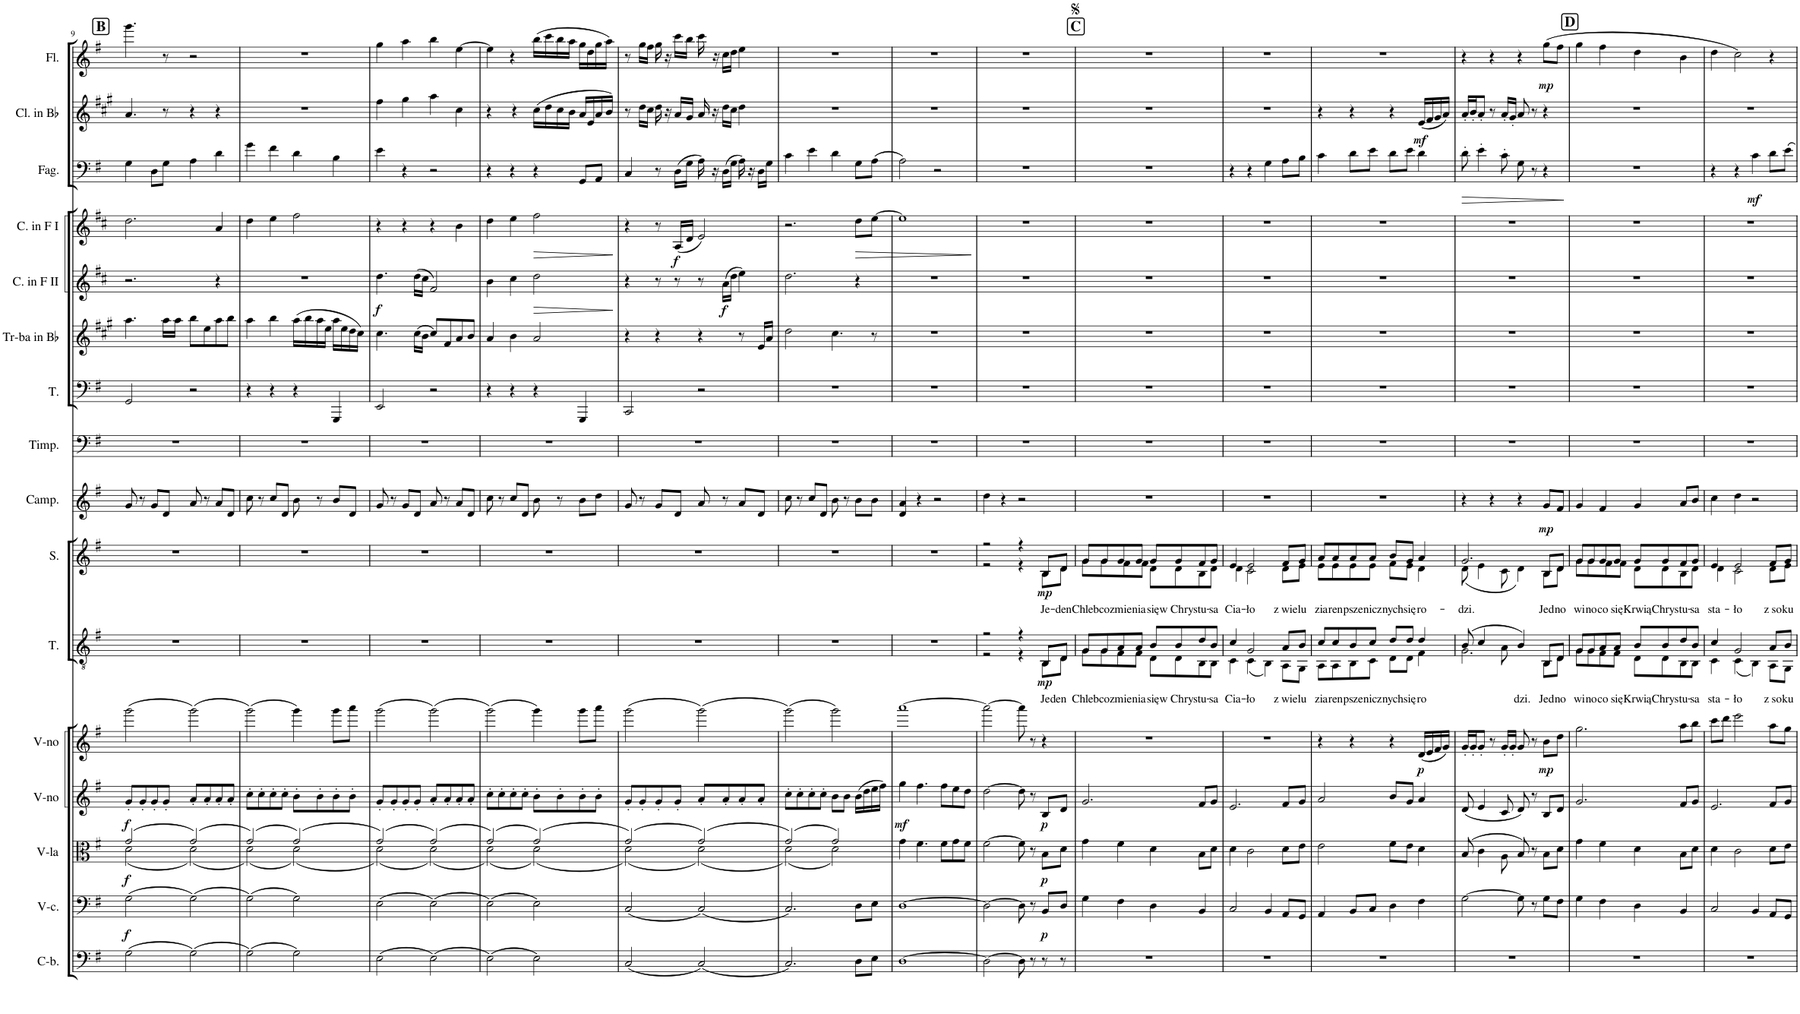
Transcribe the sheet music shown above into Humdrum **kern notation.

**kern	**kern	**dynam	**kern	**dynam	**kern	**dynam	**kern	**dynam	**kern	**text	**dynam	**kern	**text	**dynam	**kern	**dynam	**kern	**kern	**kern	**kern	**dynam	**kern	**dynam	**kern	**dynam	**kern	**dynam	**kern	**dynam
*part16	*part15	*part15	*part14	*part14	*part13	*part13	*part12	*part12	*part11	*part11	*part11	*part10	*part10	*part10	*part9	*part9	*part8	*part7	*part6	*part5	*part5	*part4	*part4	*part3	*part3	*part2	*part2	*part1	*part1
*staff16	*staff15	*staff15	*staff14	*staff14	*staff13	*staff13	*staff12	*staff12	*staff11	*staff11	*staff11	*staff10	*staff10	*staff10	*staff9	*staff9	*staff8	*staff7	*staff6	*staff5	*staff5	*staff4	*staff4	*staff3	*staff3	*staff2	*staff2	*staff1	*staff1
*I"Contrabbasso	*I"Violoncello	*	*I"Viola	*	*I"Violino	*	*I"Violino	*	*I"Tenor	*	*	*I"Soprano	*	*	*I"Campanelli	*	*I"Timpani	*I"Tuba	*I"Tromba in Bb	*I"Corno in F II	*	*I"Corno in F I	*	*I"Fagotto	*	*I"Clarinetto in Bb	*	*I"Flauto	*
*I'C-b.	*I'V-c.	*	*I'V-la	*	*I'V-no	*	*I'V-no	*	*I'T.	*	*	*I'S.	*	*	*I'Camp.	*	*I'Timp.	*I'T.	*I'Tr-ba in Bb	*I'C. in F II	*	*I'C. in F I	*	*I'Fag.	*	*I'Cl. in Bb	*	*I'Fl.	*
!!LO:PB:g=z
*clefF4	*clefF4	*	*clefC3	*	*clefG2	*	*clefG2	*	*clefGv2	*	*	*clefG2	*	*	*clefG2	*	*clefF4	*clefF4	*clefG2	*clefG2	*	*clefG2	*	*clefF4	*	*clefG2	*	*clefG2	*
*Trd7c12	*	*	*	*	*	*	*	*	*	*	*	*	*	*	*Trd-14c-24	*	*	*	*Trd1c2	*Trd4c7	*	*Trd4c7	*	*	*	*Trd1c2	*	*	*
*k[f#]	*k[f#]	*	*k[f#]	*	*k[f#]	*	*k[f#]	*	*k[f#]	*	*	*k[f#]	*	*	*k[f#]	*	*k[f#]	*k[f#]	*k[f#c#g#]	*k[f#c#]	*	*k[f#c#]	*	*k[f#]	*	*k[f#c#g#]	*	*k[f#]	*
*M4/4	*M4/4	*	*M4/4	*	*M4/4	*	*M4/4	*	*M4/4	*	*	*M4/4	*	*	*M4/4	*	*M4/4	*M4/4	*M4/4	*M4/4	*	*M4/4	*	*M4/4	*	*M4/4	*	*M4/4	*
!!LO:REH:place=s1:a:B:cj:fs=14:t=B
=9	=9	=9	=9	=9	=9	=9	=9	=9	=9	=9	=9	=9	=9	=9	=9	=9	=9	=9	=9	=9	=9	=9	=9	=9	=9	=9	=9	=9	=9
*	*	*	*^	*	*	*	*	*	*	*	*	*	*	*	*	*	*	*	*	*	*	*	*	*	*	*	*	*	*
!	!	!LO:DY:b	!	!	!LO:DY:b	!	!LO:DY:b	!	!	!	!	!	!	!	!	!	!	!	!	!	!	!	!	!	!	!	!	!	!	!
(2G\	(2G\	f	(2g/	(2d\	f	8g'/L	f	(2ggg\	.	1r	.	.	1r	.	.	8g/	.	1r	2GG/	4.aa\	2.r	.	2.dd\	.	4G\	.	4.a/	.	4.ggg\	.
.	.	.	.	.	.	8g'/	.	.	.	.	.	.	.	.	.	8r	.	.	.	.	.	.	.	.	.	.	.	.	.	.
.	.	.	.	.	.	8g'/	.	.	.	.	.	.	.	.	.	8g/L	.	.	.	.	.	.	.	.	8D\L	.	.	.	.	.
.	.	.	.	.	.	8g'/J	.	.	.	.	.	.	.	.	.	8d/J	.	.	.	16aa\LL	.	.	.	.	8G\J	.	8r	.	8r	.
.	.	.	.	.	.	.	.	.	.	.	.	.	.	.	.	.	.	.	.	16aa\JJ	.	.	.	.	.	.	.	.	.	.
(2G\)	(2G\)	.	(2g/)	(2d\)	.	8a'/L	.	(2ggg\)	.	.	.	.	.	.	.	8a/	.	.	2r	8bb\L	.	.	.	.	4A\	.	4r	.	2r	.
.	.	.	.	.	.	8a'/	.	.	.	.	.	.	.	.	.	8r	.	.	.	8ee\	.	.	.	.	.	.	.	.	.	.
.	.	.	.	.	.	8a'/	.	.	.	.	.	.	.	.	.	8a/L	.	.	.	8aa\	4r	.	4a/	.	4d\	.	4r	.	.	.
.	.	.	.	.	.	8a'/J	.	.	.	.	.	.	.	.	.	8d/J	.	.	.	8bb\J	.	.	.	.	.	.	.	.	.	.
=10	=10	=10	=10	=10	=10	=10	=10	=10	=10	=10	=10	=10	=10	=10	=10	=10	=10	=10	=10	=10	=10	=10	=10	=10	=10	=10	=10	=10	=10	=10
(2G\)	(2G\)	.	(2g/)	(2d\)	.	8cc'\L	.	(2ggg\)	.	1r	.	.	1r	.	.	8cc\	.	1r	4r	4aa\	1r	.	4dd\	.	4g\	.	1r	.	1r	.
.	.	.	.	.	.	8cc'\	.	.	.	.	.	.	.	.	.	8r	.	.	.	.	.	.	.	.	.	.	.	.	.	.
.	.	.	.	.	.	8cc'\	.	.	.	.	.	.	.	.	.	8cc/L	.	.	4r	4bb\	.	.	4ee\	.	4f#\	.	.	.	.	.
.	.	.	.	.	.	8cc'\J	.	.	.	.	.	.	.	.	.	8d/J	.	.	.	.	.	.	.	.	.	.	.	.	.	.
2G\)	2G\)	.	(2g/)	(2d\)	.	8b'\L	.	4ggg\)	.	.	.	.	.	.	.	8b\	.	.	4r	(16aa\LL	.	.	2ff#\	.	4d\	.	.	.	.	.
.	.	.	.	.	.	.	.	.	.	.	.	.	.	.	.	.	.	.	.	16bb\	.	.	.	.	.	.	.	.	.	.
.	.	.	.	.	.	8b'\	.	.	.	.	.	.	.	.	.	8r	.	.	.	16aa\	.	.	.	.	.	.	.	.	.	.
.	.	.	.	.	.	.	.	.	.	.	.	.	.	.	.	.	.	.	.	16ee\JJ	.	.	.	.	.	.	.	.	.	.
.	.	.	.	.	.	8b'\	.	8ggg\L	.	.	.	.	.	.	.	8b/L	.	.	4GGG/	16aa\LL	.	.	.	.	4B\	.	.	.	.	.
.	.	.	.	.	.	.	.	.	.	.	.	.	.	.	.	.	.	.	.	16ee\	.	.	.	.	.	.	.	.	.	.
.	.	.	.	.	.	8b'\J	.	8aaa\J	.	.	.	.	.	.	.	8d/J	.	.	.	16dd\	.	.	.	.	.	.	.	.	.	.
.	.	.	.	.	.	.	.	.	.	.	.	.	.	.	.	.	.	.	.	16cc#\JJ)	.	.	.	.	.	.	.	.	.	.
=11	=11	=11	=11	=11	=11	=11	=11	=11	=11	=11	=11	=11	=11	=11	=11	=11	=11	=11	=11	=11	=11	=11	=11	=11	=11	=11	=11	=11	=11	=11
!	!	!	!	!	!	!	!	!	!	!	!	!	!	!	!	!	!	!	!	!	!	!LO:DY:b	!	!	!	!	!	!	!	!
(2E\	(2E\	.	(2g/)	(2d\)	.	8g'/L	.	(2ggg\	.	1r	.	.	1r	.	.	8g/	.	1r	2EE/	4.cc#\	4.dd\	f	4r	.	4e\	.	4ff#\	.	4gg\	.
.	.	.	.	.	.	8g'/	.	.	.	.	.	.	.	.	.	8r	.	.	.	.	.	.	.	.	.	.	.	.	.	.
.	.	.	.	.	.	8g'/	.	.	.	.	.	.	.	.	.	8g/L	.	.	.	.	.	.	4r	.	4r	.	4gg#\	.	4aa\	.
.	.	.	.	.	.	8g'/J	.	.	.	.	.	.	.	.	.	8d/J	.	.	.	(16cc#\LL	(16dd\LL	.	.	.	.	.	.	.	.	.
.	.	.	.	.	.	.	.	.	.	.	.	.	.	.	.	.	.	.	.	16b\JJ	16cc#\JJ	.	.	.	.	.	.	.	.	.
(2E\)	(2E\)	.	(2g/)	(2d\)	.	8a'/L	.	(2ggg\)	.	.	.	.	.	.	.	8a/	.	.	2r	8cc#/L)	2f#/)	.	4r	.	2r	.	4aa\	.	4bb\	.
.	.	.	.	.	.	8a'/	.	.	.	.	.	.	.	.	.	8r	.	.	.	8f#/	.	.	.	.	.	.	.	.	.	.
.	.	.	.	.	.	8a'/	.	.	.	.	.	.	.	.	.	8a/L	.	.	.	8a/	.	.	4b\	.	.	.	4cc#\	.	[4ee\	.
.	.	.	.	.	.	8a'/J	.	.	.	.	.	.	.	.	.	8d/J	.	.	.	8b/J	.	.	.	.	.	.	.	.	.	.
=12	=12	=12	=12	=12	=12	=12	=12	=12	=12	=12	=12	=12	=12	=12	=12	=12	=12	=12	=12	=12	=12	=12	=12	=12	=12	=12	=12	=12	=12	=12
(2E\)	(2E\)	.	(2g/)	(2d\)	.	8cc'\L	.	(2ggg\)	.	1r	.	.	1r	.	.	8cc\	.	1r	4r	4a/	4b\	.	4dd\	.	4r	.	4r	.	4ee\]	.
.	.	.	.	.	.	8cc'\	.	.	.	.	.	.	.	.	.	8r	.	.	.	.	.	.	.	.	.	.	.	.	.	.
.	.	.	.	.	.	8cc'\	.	.	.	.	.	.	.	.	.	8cc/L	.	.	4r	4b\	4cc#\	.	4ee\	.	4r	.	4r	.	4r	.
.	.	.	.	.	.	8cc'\J	.	.	.	.	.	.	.	.	.	8d/J	.	.	.	.	.	.	.	.	.	.	.	.	.	.
!	!	!	!	!	!	!	!	!	!	!	!	!	!	!	!	!	!	!	!	!	!	!LO:HP:b	!	!LO:HP:b	!	!	!	!	!	!
2E\)	2E\)	.	(2g/)	(2d\)	.	8b'\L	.	4ggg\)	.	.	.	.	.	.	.	8b\	.	.	4r	2a/	2dd\	>	2ff#\	>	4r	.	(16cc#\LL	.	(16bb\LL	.
.	.	.	.	.	.	.	.	.	.	.	.	.	.	.	.	.	.	.	.	.	.	.	.	.	.	.	16dd\	.	16ccc\	.
.	.	.	.	.	.	8b'\	.	.	.	.	.	.	.	.	.	8r	.	.	.	.	.	.	.	.	.	.	16cc#\	.	16bb\	.
.	.	.	.	.	.	.	.	.	.	.	.	.	.	.	.	.	.	.	.	.	.	.	.	.	.	.	16b\JJ	.	16aa\JJ	.
.	.	.	.	.	.	8b'\	.	8ggg\L	.	.	.	.	.	.	.	8b\L	.	.	4GGG/	.	.	.	.	.	8GG/L	.	16a/LL	.	16gg\LL	.
.	.	.	.	.	.	.	.	.	.	.	.	.	.	.	.	.	.	.	.	.	.	.	.	.	.	.	16e/	.	16dd\	.
.	.	.	.	.	.	8b'\J	.	8aaa\J	.	.	.	.	.	.	.	8dd\J	.	.	.	.	.	.	.	.	8AA/J	.	16a/	.	16gg\	.
.	.	.	.	.	.	.	.	.	.	.	.	.	.	.	.	.	.	.	.	.	.	.	.	.	.	.	16b/JJ)	.	16aa\JJ)	.
*	*	*	*v	*v	*	*	*	*	*	*	*	*	*	*	*	*	*	*	*	*	*	*	*	*	*	*	*	*	*	*
.	.	.	.	.	.	.	.	.	.	.	.	.	.	.	.	.	.	.	.	.	]	.	]	.	.	.	.	.	.
=13	=13	=13	=13	=13	=13	=13	=13	=13	=13	=13	=13	=13	=13	=13	=13	=13	=13	=13	=13	=13	=13	=13	=13	=13	=13	=13	=13	=13	=13
*	*	*	*^	*	*	*	*	*	*	*	*	*	*	*	*	*	*	*	*	*	*	*	*	*	*	*	*	*	*
(2C/	(2C/	.	(2g/)	(2d\)	.	8g'/L	.	(2ggg\	.	1r	.	.	1r	.	.	8g/	.	1r	2CC/	4r	4r	.	4r	.	4C/	.	8r	.	8r	.
.	.	.	.	.	.	8g'/	.	.	.	.	.	.	.	.	.	8r	.	.	.	.	.	.	.	.	.	.	16dd\LL	.	16gg\LL	.
.	.	.	.	.	.	.	.	.	.	.	.	.	.	.	.	.	.	.	.	.	.	.	.	.	.	.	16cc#\JJ	.	16ff#\JJ	.
.	.	.	.	.	.	8g'/	.	.	.	.	.	.	.	.	.	8g/L	.	.	.	4r	8r	.	8r	.	8r	.	16dd\	.	16gg\	.
.	.	.	.	.	.	.	.	.	.	.	.	.	.	.	.	.	.	.	.	.	.	.	.	.	.	.	16r	.	16r	.
!	!	!	!	!	!	!	!	!	!	!	!	!	!	!	!	!	!	!	!	!	!	!	!	!LO:DY:b	!	!	!	!	!	!
.	.	.	.	.	.	8g'/J	.	.	.	.	.	.	.	.	.	8d/J	.	.	.	.	8r	.	(16A/LL	f	(16D\LL	.	16a/LL	.	16ccc\LL	.
.	.	.	.	.	.	.	.	.	.	.	.	.	.	.	.	.	.	.	.	.	.	.	16d/JJ	.	16G\JJ	.	16g#/JJ	.	16bb\JJ	.
(2C/)	(2C/)	.	(2g/)	(2d\)	.	8a'/L	.	(2ggg\)	.	.	.	.	.	.	.	8a/	.	.	2r	4r	8r	.	2e/)	.	16A\)	.	16a/	.	16ccc\	.
.	.	.	.	.	.	.	.	.	.	.	.	.	.	.	.	.	.	.	.	.	.	.	.	.	16r	.	16r	.	16r	.
!	!	!	!	!	!	!	!	!	!	!	!	!	!	!	!	!	!	!	!	!	!	!LO:DY:b	!	!	!	!	!	!	!	!
.	.	.	.	.	.	8a'/	.	.	.	.	.	.	.	.	.	8r	.	.	.	.	(16a\LL	f	.	.	(16D\LL	.	16dd\LL	.	16cc\LL	.
.	.	.	.	.	.	.	.	.	.	.	.	.	.	.	.	.	.	.	.	.	16dd\JJ	.	.	.	16G\JJ	.	16cc#\JJ	.	16dd\JJ	.
.	.	.	.	.	.	8a'/	.	.	.	.	.	.	.	.	.	8a/L	.	.	.	8r	4ee\)	.	.	.	16A\)	.	4dd\	.	4ee\	.
.	.	.	.	.	.	.	.	.	.	.	.	.	.	.	.	.	.	.	.	.	.	.	.	.	16r	.	.	.	.	.
.	.	.	.	.	.	8a'/J	.	.	.	.	.	.	.	.	.	8d/J	.	.	.	16e/LL	.	.	.	.	16D\LL	.	.	.	.	.
.	.	.	.	.	.	.	.	.	.	.	.	.	.	.	.	.	.	.	.	16a/JJ	.	.	.	.	16G\JJ	.	.	.	.	.
=14	=14	=14	=14	=14	=14	=14	=14	=14	=14	=14	=14	=14	=14	=14	=14	=14	=14	=14	=14	=14	=14	=14	=14	=14	=14	=14	=14	=14	=14	=14
2.C/)	2.C/)	.	(2g/)	(2d\)	.	8cc'\L	.	(2ggg\)	.	1r	.	.	1r	.	.	8cc\	.	1r	1r	2dd\	2.dd\	.	2.r	.	4c\	.	1r	.	1r	.
.	.	.	.	.	.	8cc'\	.	.	.	.	.	.	.	.	.	8r	.	.	.	.	.	.	.	.	.	.	.	.	.	.
.	.	.	.	.	.	8cc'\	.	.	.	.	.	.	.	.	.	8cc/L	.	.	.	.	.	.	.	.	4e\	.	.	.	.	.
.	.	.	.	.	.	8cc'\J	.	.	.	.	.	.	.	.	.	8d/J	.	.	.	.	.	.	.	.	.	.	.	.	.	.
.	.	.	2g/)	2d\)	.	8b\L	.	2ggg\)	.	.	.	.	.	.	.	8b\	.	.	.	4.cc#\	.	.	.	.	4d\	.	.	.	.	.
.	.	.	.	.	.	8b\J	.	.	.	.	.	.	.	.	.	8r	.	.	.	.	.	.	.	.	.	.	.	.	.	.
!	!	!	!	!	!	!	!	!	!	!	!	!	!	!	!	!	!	!	!	!	!	!	!	!LO:HP:b	!	!	!	!	!	!
8D\L	8D\L	.	.	.	.	(16b\LL	.	.	.	.	.	.	.	.	.	8b\L	.	.	.	.	4r	.	8dd\L	>	8G\L	.	.	.	.	.
.	.	.	.	.	.	16dd\	.	.	.	.	.	.	.	.	.	.	.	.	.	.	.	.	.	.	.	.	.	.	.	.
8E\J	8E\J	.	.	.	.	16ee\	.	.	.	.	.	.	.	.	.	8b\J	.	.	.	8r	.	.	[8ee\J	.	(8A\J	.	.	.	.	.
.	.	.	.	.	.	16ff#\JJ)	.	.	.	.	.	.	.	.	.	.	.	.	.	.	.	.	.	.	.	.	.	.	.	.
*	*	*	*v	*v	*	*	*	*	*	*	*	*	*	*	*	*	*	*	*	*	*	*	*	*	*	*	*	*	*	*
=15	=15	=15	=15	=15	=15	=15	=15	=15	=15	=15	=15	=15	=15	=15	=15	=15	=15	=15	=15	=15	=15	=15	=15	=15	=15	=15	=15	=15	=15
!	!	!	!	!	!	!LO:DY:b	!	!	!	!	!	!	!	!	!	!	!	!	!	!	!	!	!	!	!	!	!	!	!
[1D	[1D	.	4g\	.	4gg\	mf	[1aaa	.	1r	.	.	1r	.	.	4d/ 4a/	.	1r	1r	1r	1r	.	1ee]	.	2A\)	.	1r	.	1r	.
.	.	.	4.f#\	.	4.ff#\	.	.	.	.	.	.	.	.	.	4r	.	.	.	.	.	.	.	.	.	.	.	.	.	.
.	.	.	.	.	.	.	.	.	.	.	.	.	.	.	2r	.	.	.	.	.	.	.	.	2r	.	.	.	.	.
.	.	.	8f#\L	.	8ff#\L	.	.	.	.	.	.	.	.	.	.	.	.	.	.	.	.	.	.	.	.	.	.	.	.
.	.	.	8g\	.	8ee\	.	.	.	.	.	.	.	.	.	.	.	.	.	.	.	.	.	.	.	.	.	.	.	.
.	.	.	8f#\J	.	8dd\J	.	.	.	.	.	.	.	.	.	.	.	.	.	.	.	.	.	.	.	.	.	.	.	.
.	.	.	.	.	.	.	.	.	.	.	.	.	.	.	.	.	.	.	.	.	.	.	]	.	.	.	.	.	.
=16	=16	=16	=16	=16	=16	=16	=16	=16	=16	=16	=16	=16	=16	=16	=16	=16	=16	=16	=16	=16	=16	=16	=16	=16	=16	=16	=16	=16	=16
*	*	*	*	*	*	*	*	*	*^	*	*	*^	*	*	*	*	*	*	*	*	*	*	*	*	*	*	*	*	*
2D\_	2D\_	.	[2f#\	.	[2dd\	.	2aaa\_	.	2r	2r	.	.	2r	2r	.	.	4dd\	.	1r	1r	1r	1r	.	1r	.	1r	.	1r	.	1r	.
.	.	.	.	.	.	.	.	.	.	.	.	.	.	.	.	.	4r	.	.	.	.	.	.	.	.	.	.	.	.	.	.
8D\]	8D\]	.	8f#\]	.	8dd\]	.	8aaa\]	.	4r	4r	.	.	4r	4r	.	.	2r	.	.	.	.	.	.	.	.	.	.	.	.	.	.
8r	8r	.	8r	.	8r	.	8r	.	.	.	.	.	.	.	.	.	.	.	.	.	.	.	.	.	.	.	.	.	.	.	.
!	!	!LO:DY:b	!	!LO:DY:b	!	!LO:DY:b	!	!	!	!	!LO:LY:b	!LO:DY:b	!	!	!LO:LY:b	!LO:DY:b	!	!	!	!	!	!	!	!	!	!	!	!	!	!	!
8r	8BB/L	p	8B\L	p	8B/L	p	4r	.	8BB/L	8BB\L	Je-	mp	8B/L	8B\L	Je-	mp	.	.	.	.	.	.	.	.	.	.	.	.	.	.	.
!	!	!	!	!	!	!	!	!	!	!	!LO:LY:b	!	!	!	!LO:LY:b	!	!	!	!	!	!	!	!	!	!	!	!	!	!	!	!
8r	8D/J	.	8d\J	.	8d/J	.	.	.	8D/J	8D\J	-den	.	8d/J	8d\J	-den	.	.	.	.	.	.	.	.	.	.	.	.	.	.	.	.
!!LO:REH:place=s1:a:B:cj:fs=14:t=C
=17	=17	=17	=17	=17	=17	=17	=17	=17	=17	=17	=17	=17	=17	=17	=17	=17	=17	=17	=17	=17	=17	=17	=17	=17	=17	=17	=17	=17	=17	=17	=17
!	!	!	!	!	!	!	!	!	!	!	!LO:LY:b	!	!	!	!LO:LY:b	!	!	!	!	!	!	!	!	!	!	!	!	!	!	!	!
1r	4G\	.	4g\	.	2.g/	.	1r	.	8G/L	8G\L	Chleb	.	8g/L	8g\L	Chleb	.	1r	.	1r	1r	1r	1r	.	1r	.	1r	.	1r	.	1r	.
!	!	!	!	!	!	!	!	!	!	!	!LO:LY:b	!	!	!	!LO:LY:b	!	!	!	!	!	!	!	!	!	!	!	!	!	!	!	!
.	.	.	.	.	.	.	.	.	8G/	8G\	co	.	8g/	8g\	co	.	.	.	.	.	.	.	.	.	.	.	.	.	.	.	.
!	!	!	!	!	!	!	!	!	!	!	!LO:LY:b	!	!	!	!LO:LY:b	!	!	!	!	!	!	!	!	!	!	!	!	!	!	!	!
.	4F#\	.	4f#\	.	.	.	.	.	8A/	8F#\	zmie-	.	8g/	8f#\	zmie-	.	.	.	.	.	.	.	.	.	.	.	.	.	.	.	.
!	!	!	!	!	!	!	!	!	!	!	!LO:LY:b	!	!	!	!LO:LY:b	!	!	!	!	!	!	!	!	!	!	!	!	!	!	!	!
.	.	.	.	.	.	.	.	.	8A/J	8F#\J	-nia	.	8g/J	8f#\J	-nia	.	.	.	.	.	.	.	.	.	.	.	.	.	.	.	.
!	!	!	!	!	!	!	!	!	!	!	!LO:LY:b	!	!	!	!LO:LY:b	!	!	!	!	!	!	!	!	!	!	!	!	!	!	!	!
.	4D\	.	4d\	.	.	.	.	.	8B/L	8D\L	się	.	8g/L	8d\L	się	.	.	.	.	.	.	.	.	.	.	.	.	.	.	.	.
!	!	!	!	!	!	!	!	!	!	!	!LO:LY:b	!	!	!	!LO:LY:b	!	!	!	!	!	!	!	!	!	!	!	!	!	!	!	!
.	.	.	.	.	.	.	.	.	8B/	8D\	w Chrys-	.	8g/	8d\	w Chrys-	.	.	.	.	.	.	.	.	.	.	.	.	.	.	.	.
!	!	!	!	!	!	!	!	!	!	!	!LO:LY:b	!	!	!	!LO:LY:b	!	!	!	!	!	!	!	!	!	!	!	!	!	!	!	!
.	4BB/	.	8B\L	.	8f#/L	.	.	.	8d/	8BB\	-tu-	.	8f#/	8B\	-tu-	.	.	.	.	.	.	.	.	.	.	.	.	.	.	.	.
!	!	!	!	!	!	!	!	!	!	!	!LO:LY:b	!	!	!	!LO:LY:b	!	!	!	!	!	!	!	!	!	!	!	!	!	!	!	!
.	.	.	8d\J	.	8g/J	.	.	.	8B/J	8BB\J	-sa	.	8g/J	8d\J	-sa	.	.	.	.	.	.	.	.	.	.	.	.	.	.	.	.
=18	=18	=18	=18	=18	=18	=18	=18	=18	=18	=18	=18	=18	=18	=18	=18	=18	=18	=18	=18	=18	=18	=18	=18	=18	=18	=18	=18	=18	=18	=18	=18
!	!	!	!	!	!	!	!	!	!	!	!LO:LY:b	!	!	!	!LO:LY:b	!	!	!	!	!	!	!	!	!	!	!	!	!	!	!	!
1r	2C/	.	4d\	.	2.e/	.	1r	.	4c/	4C\	Cia-	.	4e/	4d\	Cia-	.	1r	.	1r	1r	1r	1r	.	1r	.	4r	.	1r	.	1r	.
!	!	!	!	!	!	!	!	!	!	!	!LO:LY:b	!	!	!	!LO:LY:b	!	!	!	!	!	!	!	!	!	!	!	!	!	!	!	!
.	.	.	2c\	.	.	.	.	.	2G/	(4C\	-ło	.	2e/	2c\	-ło	.	.	.	.	.	.	.	.	.	.	4r	.	.	.	.	.
.	4BB/	.	.	.	.	.	.	.	.	4BB\)	.	.	.	.	.	.	.	.	.	.	.	.	.	.	.	4G\	.	.	.	.	.
!	!	!	!	!	!	!	!	!	!	!	!LO:LY:b	!	!	!	!LO:LY:b	!	!	!	!	!	!	!	!	!	!	!	!	!	!	!	!
.	8AA/L	.	8d\L	.	8f#/L	.	.	.	8A/L	8AA\L	z wie-	.	8f#/L	8d\L	z wie-	.	.	.	.	.	.	.	.	.	.	8A\L	.	.	.	.	.
!	!	!	!	!	!	!	!	!	!	!	!LO:LY:b	!	!	!	!LO:LY:b	!	!	!	!	!	!	!	!	!	!	!	!	!	!	!	!
.	8GG/J	.	8e\J	.	8g/J	.	.	.	8B/J	8GG\J	-lu	.	8g/J	8e\J	-lu	.	.	.	.	.	.	.	.	.	.	8B\J	.	.	.	.	.
=19	=19	=19	=19	=19	=19	=19	=19	=19	=19	=19	=19	=19	=19	=19	=19	=19	=19	=19	=19	=19	=19	=19	=19	=19	=19	=19	=19	=19	=19	=19	=19
!	!	!	!	!	!	!	!	!	!	!	!LO:LY:b	!	!	!	!LO:LY:b	!	!	!	!	!	!	!	!	!	!	!	!	!	!	!	!
1r	4AA/	.	2e\	.	2a/	.	4r	.	8c/L	8AA\L	zia-	.	8a/L	8e\L	zia-	.	1r	.	1r	1r	1r	1r	.	1r	.	4c\	.	4r	.	1r	.
!	!	!	!	!	!	!	!	!	!	!	!LO:LY:b	!	!	!	!LO:LY:b	!	!	!	!	!	!	!	!	!	!	!	!	!	!	!	!
.	.	.	.	.	.	.	.	.	8c/	8AA\	-ren	.	8a/	8e\	-ren	.	.	.	.	.	.	.	.	.	.	.	.	.	.	.	.
!	!	!	!	!	!	!	!	!	!	!	!LO:LY:b	!	!	!	!LO:LY:b	!	!	!	!	!	!	!	!	!	!	!	!	!	!	!	!
.	8BB/L	.	.	.	.	.	4r	.	8B/	8BB\	psze-	.	8a/	8e\	psze-	.	.	.	.	.	.	.	.	.	.	8d\L	.	4r	.	.	.
!	!	!	!	!	!	!	!	!	!	!	!LO:LY:b	!	!	!	!LO:LY:b	!	!	!	!	!	!	!	!	!	!	!	!	!	!	!	!
.	8C/J	.	.	.	.	.	.	.	8c/J	8C\J	-nicz-	.	8a/J	8e\J	-nicz-	.	.	.	.	.	.	.	.	.	.	8e\J	.	.	.	.	.
!	!	!	!	!	!	!	!	!	!	!	!LO:LY:b	!	!	!	!LO:LY:b	!	!	!	!	!	!	!	!	!	!	!	!	!	!	!	!
.	4D\	.	8f#\L	.	8b/L	.	4r	.	8d/L	8D\L	-nych	.	8b/L	8f#\L	-nych	.	.	.	.	.	.	.	.	.	.	8d\L	.	4r	.	.	.
!	!	!	!	!	!	!	!	!	!	!	!LO:LY:b	!	!	!	!LO:LY:b	!	!	!	!	!	!	!	!	!	!	!	!	!	!	!	!
.	.	.	8e\J	.	8g/J	.	.	.	8d/J	8D\J	się	.	8g/J	8e\J	się	.	.	.	.	.	.	.	.	.	.	8e\J	.	.	.	.	.
!	!	!	!	!	!	!	!	!LO:DY:b	!	!	!LO:LY:b	!	!	!	!LO:LY:b	!	!	!	!	!	!	!	!	!	!	!	!	!	!LO:DY:b	!	!
.	4F#\	.	4d\	.	4a/	.	(16d/LL	p	4d/	4F#\	ro	.	4a/	4d\	ro-	.	.	.	.	.	.	.	.	.	.	4d\	.	(16e/LL	mf	.	.
.	.	.	.	.	.	.	16e/	.	.	.	.	.	.	.	.	.	.	.	.	.	.	.	.	.	.	.	.	16f#/	.	.	.
.	.	.	.	.	.	.	16f#/	.	.	.	.	.	.	.	.	.	.	.	.	.	.	.	.	.	.	.	.	16g#/	.	.	.
.	.	.	.	.	.	.	16g/JJ)	.	.	.	.	.	.	.	.	.	.	.	.	.	.	.	.	.	.	.	.	16a/JJ)	.	.	.
=20	=20	=20	=20	=20	=20	=20	=20	=20	=20	=20	=20	=20	=20	=20	=20	=20	=20	=20	=20	=20	=20	=20	=20	=20	=20	=20	=20	=20	=20	=20	=20
!	!	!	!	!	!	!	!	!	!	!	!	!	!	!	!LO:LY:b	!	!	!	!	!	!	!	!	!	!	!	!LO:HP:b	!	!	!	!
1r	[2G\	.	(8B/	.	(8d/	.	16g'/LL	.	(8B/	2.G\	.	.	2.g/	(8d\	-dzi.	.	4r	.	1r	1r	1r	1r	.	1r	.	8d'\	>	16a'/LL	.	4r	.
.	.	.	.	.	.	.	16g'/J	.	.	.	.	.	.	.	.	.	.	.	.	.	.	.	.	.	.	.	.	16b'/J	.	.	.
.	.	.	4c\	.	4e/	.	8g'/J	.	4c/	.	.	.	.	4e\	.	.	.	.	.	.	.	.	.	.	.	4e'\	.	8a'/J	.	.	.
.	.	.	.	.	.	.	8r	.	.	.	.	.	.	.	.	.	4r	.	.	.	.	.	.	.	.	.	.	8r	.	4r	.
.	.	.	8A\	.	8c/	.	16g'/LL	.	8A\	.	.	.	.	8c\	.	.	.	.	.	.	.	.	.	.	.	8c'\	.	16a'/LL	.	.	.
.	.	.	.	.	.	.	16g'/JJ	.	.	.	.	.	.	.	.	.	.	.	.	.	.	.	.	.	.	.	.	16g#'/JJ	.	.	.
!	!	!	!	!	!	!	!	!	!	!	!LO:LY:b	!	!	!	!	!	!	!	!	!	!	!	!	!	!	!	!	!	!	!	!
.	8G\]	.	8B/)	.	8d/)	.	8g/	.	4B/)	.	-dzi.	.	.	4d\)	.	.	4r	.	.	.	.	.	.	.	.	8G\	.	8a/	.	4r	.
.	8r	.	8r	.	8r	.	8r	.	.	.	.	.	.	.	.	.	.	.	.	.	.	.	.	.	.	8r	.	8r	.	.	.
!	!	!	!	!	!	!	!	!LO:DY:b	!	!	!LO:LY:b	!	!	!	!LO:LY:b	!	!	!LO:DY:b	!	!	!	!	!	!	!	!	!	!	!	!	!LO:DY:b
.	8G\L	.	8B\L	.	8B/L	.	8b\L	mp	8BB/L	8BB\L	Jed-	.	8B/L	8B\L	Jed-	.	8g/L	mp	.	.	.	.	.	.	.	4r	.	4r	.	(8gg\L	mp
!	!	!	!	!	!	!	!	!	!	!	!LO:LY:b	!	!	!	!LO:LY:b	!	!	!	!	!	!	!	!	!	!	!	!	!	!	!	!
.	8F#\J	.	8d\J	.	8d/J	.	8dd\J	.	8D/J	8D\J	-no	.	8d/J	8d\J	-no	.	8f#/J	.	.	.	.	.	.	.	.	.	.	.	.	8ff#\J	.
*	*	*	*	*	*	*	*	*	*v	*v	*	*	*	*	*	*	*	*	*	*	*	*	*	*	*	*	*	*	*	*	*
*	*	*	*	*	*	*	*	*	*	*	*	*v	*v	*	*	*	*	*	*	*	*	*	*	*	*	*	*	*	*	*
.	.	.	.	.	.	.	.	.	.	.	.	.	.	.	.	.	.	.	.	.	.	.	.	.	]	.	.	.	.
!!LO:REH:place=s1:a:B:cj:fs=14:t=D
=21	=21	=21	=21	=21	=21	=21	=21	=21	=21	=21	=21	=21	=21	=21	=21	=21	=21	=21	=21	=21	=21	=21	=21	=21	=21	=21	=21	=21	=21
!	!	!	!	!	!	!	!	!	!	!LO:LY:b	!	!	!LO:LY:b	!	!	!	!	!	!	!	!	!	!	!	!	!	!	!	!
*	*	*	*	*	*	*	*	*	*^	*	*	*^	*	*	*	*	*	*	*	*	*	*	*	*	*	*	*	*	*
1r	4G\	.	4g\	.	2.g/	.	2.gg\	.	8G/L	8G\L	wi-	.	8g/L	8g\L	wi-	.	4g/	.	1r	1r	1r	1r	.	1r	.	1r	.	1r	.	4gg\	.
!	!	!	!	!	!	!	!	!	!	!	!LO:LY:b	!	!	!	!LO:LY:b	!	!	!	!	!	!	!	!	!	!	!	!	!	!	!	!
.	.	.	.	.	.	.	.	.	8G/	8G\	-no	.	8g/	8g\	-no	.	.	.	.	.	.	.	.	.	.	.	.	.	.	.	.
!	!	!	!	!	!	!	!	!	!	!	!LO:LY:b	!	!	!	!LO:LY:b	!	!	!	!	!	!	!	!	!	!	!	!	!	!	!	!
.	4F#\	.	4f#\	.	.	.	.	.	8A/	8F#\	co	.	8g/	8f#\	co	.	4f#/	.	.	.	.	.	.	.	.	.	.	.	.	4ff#\	.
!	!	!	!	!	!	!	!	!	!	!	!LO:LY:b	!	!	!	!LO:LY:b	!	!	!	!	!	!	!	!	!	!	!	!	!	!	!	!
.	.	.	.	.	.	.	.	.	8A/J	8F#\J	się	.	8g/J	8f#\J	się	.	.	.	.	.	.	.	.	.	.	.	.	.	.	.	.
!	!	!	!	!	!	!	!	!	!	!	!LO:LY:b	!	!	!	!LO:LY:b	!	!	!	!	!	!	!	!	!	!	!	!	!	!	!	!
.	4D\	.	4d\	.	.	.	.	.	8B/L	8D\L	Krwią	.	8g/L	8d\L	Krwią	.	4g/	.	.	.	.	.	.	.	.	.	.	.	.	4dd\	.
!	!	!	!	!	!	!	!	!	!	!	!LO:LY:b	!	!	!	!LO:LY:b	!	!	!	!	!	!	!	!	!	!	!	!	!	!	!	!
.	.	.	.	.	.	.	.	.	8B/	8D\	Chrys-	.	8g/	8d\	Chrys-	.	.	.	.	.	.	.	.	.	.	.	.	.	.	.	.
!	!	!	!	!	!	!	!	!	!	!	!LO:LY:b	!	!	!	!LO:LY:b	!	!	!	!	!	!	!	!	!	!	!	!	!	!	!	!
.	4BB/	.	8B\L	.	8f#/L	.	8aa\L	.	8d/	8BB\	-tu-	.	8f#/	8B\	-tu-	.	8a/L	.	.	.	.	.	.	.	.	.	.	.	.	4b\	.
!	!	!	!	!	!	!	!	!	!	!	!LO:LY:b	!	!	!	!LO:LY:b	!	!	!	!	!	!	!	!	!	!	!	!	!	!	!	!
.	.	.	8d\J	.	8g/J	.	8bb\J	.	8B/J	8BB\J	-sa	.	8g/J	8d\J	-sa	.	8b/J	.	.	.	.	.	.	.	.	.	.	.	.	.	.
=22	=22	=22	=22	=22	=22	=22	=22	=22	=22	=22	=22	=22	=22	=22	=22	=22	=22	=22	=22	=22	=22	=22	=22	=22	=22	=22	=22	=22	=22	=22	=22
!	!	!	!	!	!	!	!	!	!	!	!LO:LY:b	!	!	!	!LO:LY:b	!	!	!	!	!	!	!	!	!	!	!	!	!	!	!	!
1r	2C/	.	4d\	.	2.e/	.	8ccc\L	.	4c/	4C\	sta-	.	4e/	4d\	sta-	.	4cc\	.	1r	1r	1r	1r	.	1r	.	4r	.	1r	.	4dd\	.
.	.	.	.	.	.	.	8ddd\J	.	.	.	.	.	.	.	.	.	.	.	.	.	.	.	.	.	.	.	.	.	.	.	.
!	!	!	!	!	!	!	!	!	!	!	!LO:LY:b	!	!	!	!LO:LY:b	!	!	!	!	!	!	!	!	!	!	!	!	!	!	!	!
.	.	.	2c\	.	.	.	2eee\	.	2G/	(4C\	-ło	.	2e/	2c\	-ło	.	4dd\	.	.	.	.	.	.	.	.	4r	.	.	.	2cc\)	.
!	!	!	!	!	!	!	!	!	!	!	!	!	!	!	!	!	!	!	!	!	!	!	!	!	!	!	!LO:DY:b	!	!	!	!
.	4BB/	.	.	.	.	.	.	.	.	4BB\)	.	.	.	.	.	.	2r	.	.	.	.	.	.	.	.	4c\	mf	.	.	.	.
!	!	!	!	!	!	!	!	!	!	!	!LO:LY:b	!	!	!	!LO:LY:b	!	!	!	!	!	!	!	!	!	!	!	!	!	!	!	!
.	8AA/L	.	8d\L	.	8f#/L	.	8aa\L	.	8A/L	8AA\L	z so-	.	8f#/L	8d\L	z so-	.	.	.	.	.	.	.	.	.	.	8d\L	.	.	.	4r	.
!	!	!	!	!	!	!	!	!	!	!	!LO:LY:b	!	!	!	!LO:LY:b	!	!	!	!	!	!	!	!	!	!	!	!	!	!	!	!
.	8GG/J	.	8e\J	.	8g/J	.	8gg\J	.	8B/J	8GG\J	-ku	.	8g/J	8e\J	-ku	.	.	.	.	.	.	.	.	.	.	8e\J	.	.	.	.	.
*	*	*	*	*	*	*	*	*	*v	*v	*	*	*	*	*	*	*	*	*	*	*	*	*	*	*	*	*	*	*	*	*
*	*	*	*	*	*	*	*	*	*	*	*	*v	*v	*	*	*	*	*	*	*	*	*	*	*	*	*	*	*	*	*
=	=	=	=	=	=	=	=	=	=	=	=	=	=	=	=	=	=	=	=	=	=	=	=	=	=	=	=	=	=
*-	*-	*-	*-	*-	*-	*-	*-	*-	*-	*-	*-	*-	*-	*-	*-	*-	*-	*-	*-	*-	*-	*-	*-	*-	*-	*-	*-	*-	*-
